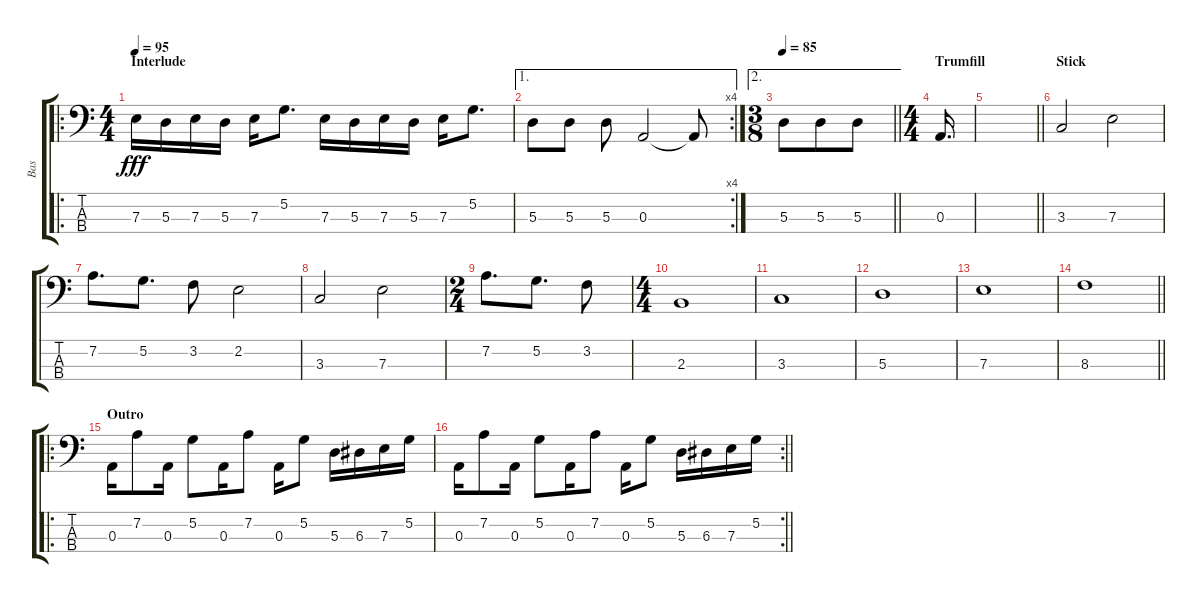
\track ("Bas" "Bas") {instrument electricbassfinger}
\staff {score tabs}
\tuning (G2 D2 A1 E1) {hide}
\ro
\ts (4 4)
\section ("" "Interlude")
\tempo 95
\clef f4
\ks c
7.3.16{dy fff} 5.3.16 7.3.16 5.3.16 7.3.16 5.2.8{d} 7.3.16 5.3.16 7.3.16 5.3.16 7.3.16 5.2.8{d} |
\ae 1
\rc 4
5.3.8 5.3.8 5.3.8 0.3.2 0.3{t}.8 |
\ae 2
\ts (3 8)
\tempo 85
\barLineRight lightlight
5.3.8 5.3.8 5.3.8 |
\ts (4 4)
\section ("" "Trumfill")
0.3.16{d} |
\barLineRight lightlight
|
\section ("" "Stick")
3.3.2 7.3.2 |
7.2.8{d} 5.2.8{d} 3.2.8 2.2.2 |
3.3.2 7.3.2 |
\ts (2 4)
7.2.8{d} 5.2.8{d} 3.2.8 |
\ts (4 4)
2.3.1 |
3.3.1 |
5.3.1 |
7.3.1 |
\barLineRight lightlight
8.3.1 |
\ro
\section ("" "Outro")
0.3.16 7.2.8 0.3.16 5.2.8 0.3.16 7.2.8 0.3.16 5.2.8 5.3.16 6.3.16 7.3.16 5.2.16 |
\rc 2
\barLineRight lightlight
0.3.16 7.2.8 0.3.16 5.2.8 0.3.16 7.2.8 0.3.16 5.2.8 5.3.16 6.3.16 7.3.16 5.2.16
